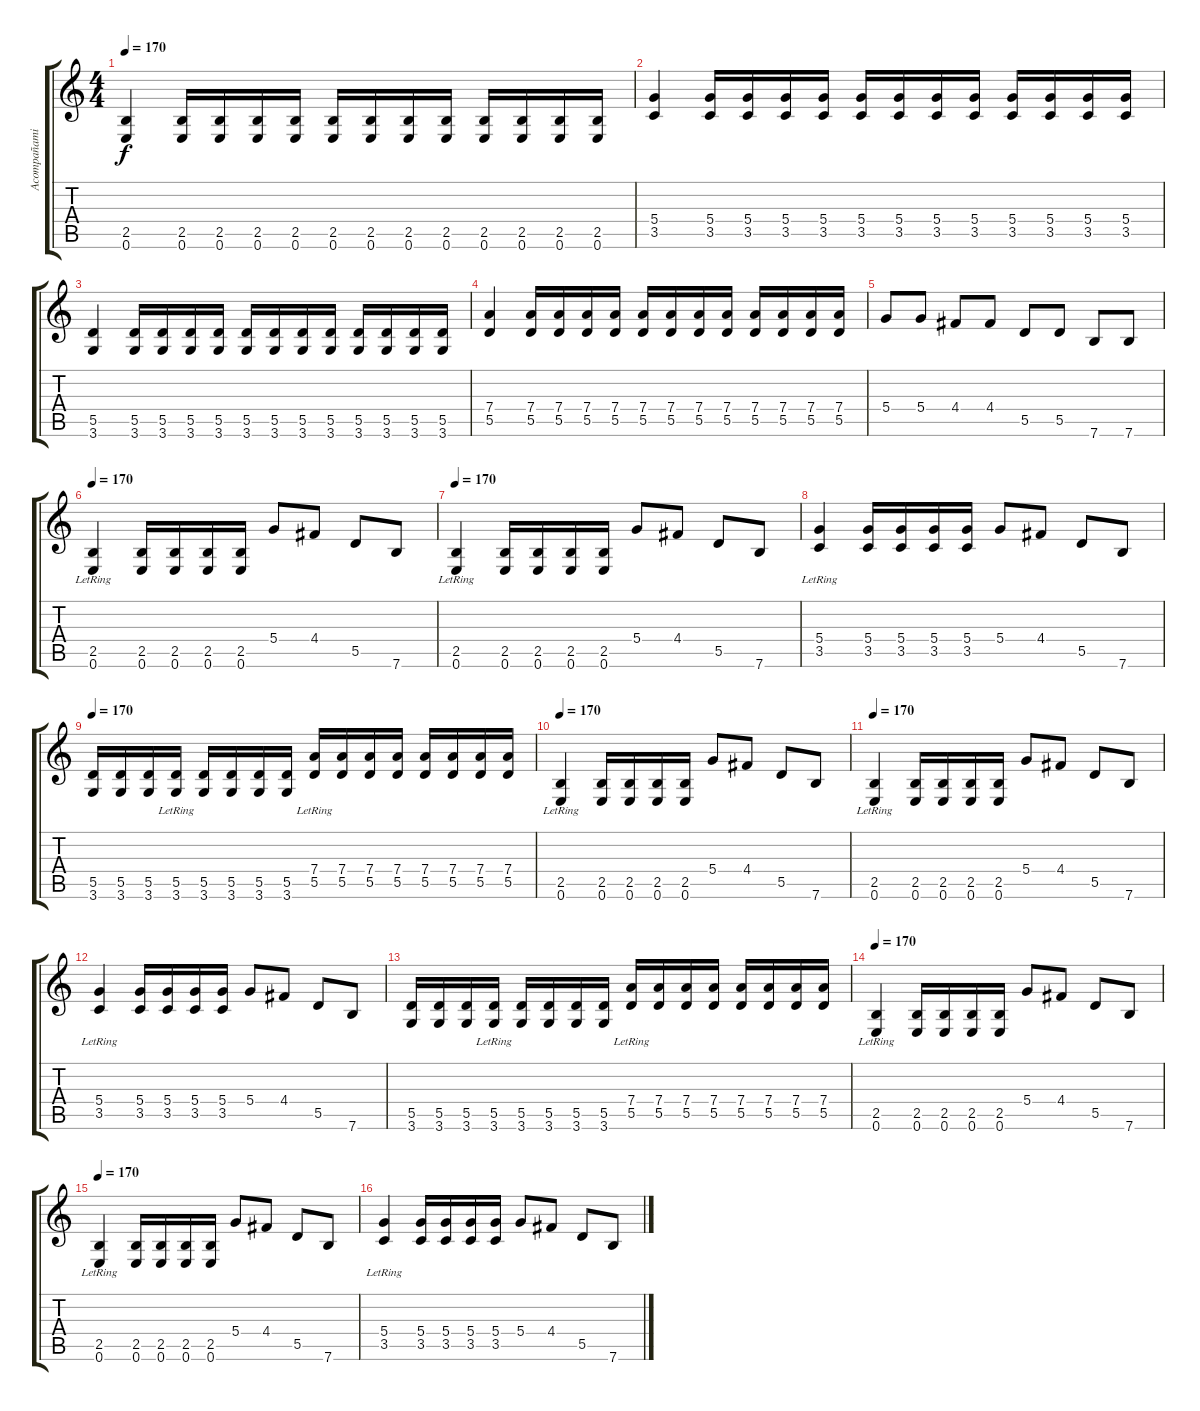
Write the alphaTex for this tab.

\track ("Acompañamiento" "Acompañami") {instrument acousticguitarnylon}
\staff {score tabs}
\tuning (E4 B3 G3 D3 A2 E2) {hide}
\ts (4 4)
\tempo 170
\clef g2
\ks c
(2.5 0.6).4{dy f} (2.5 0.6).16 (2.5 0.6).16 (2.5 0.6).16 (2.5 0.6).16 (2.5 0.6).16 (2.5 0.6).16 (2.5 0.6).16 (2.5 0.6).16 (2.5 0.6).16 (2.5 0.6).16 (2.5 0.6).16 (2.5 0.6).16 |
(5.4 3.5).4 (5.4 3.5).16 (5.4 3.5).16 (5.4 3.5).16 (5.4 3.5).16 (5.4 3.5).16 (5.4 3.5).16 (5.4 3.5).16 (5.4 3.5).16 (5.4 3.5).16 (5.4 3.5).16 (5.4 3.5).16 (5.4 3.5).16 |
(5.5 3.6).4 (5.5 3.6).16 (5.5 3.6).16 (5.5 3.6).16 (5.5 3.6).16 (5.5 3.6).16 (5.5 3.6).16 (5.5 3.6).16 (5.5 3.6).16 (5.5 3.6).16 (5.5 3.6).16 (5.5 3.6).16 (5.5 3.6).16 |
(7.4 5.5).4 (7.4 5.5).16 (7.4 5.5).16 (7.4 5.5).16 (7.4 5.5).16 (7.4 5.5).16 (7.4 5.5).16 (7.4 5.5).16 (7.4 5.5).16 (7.4 5.5).16 (7.4 5.5).16 (7.4 5.5).16 (7.4 5.5).16 |
5.4.8 5.4.8 4.4.8 4.4.8 5.5.8 5.5.8 7.6.8 7.6.8 |
\tempo 170
(2.5{lr} 0.6{lr}).4{instrument overdrivenguitar} (2.5 0.6).16 (2.5 0.6).16 (2.5 0.6).16 (2.5 0.6).16 5.4.8 4.4.8 5.5.8 7.6.8 |
\tempo 170
(2.5{lr} 0.6).4{instrument overdrivenguitar} (2.5 0.6).16 (2.5 0.6).16 (2.5 0.6).16 (2.5 0.6).16 5.4.8 4.4.8 5.5.8 7.6.8 |
(5.4{lr} 3.5{lr}).4 (5.4 3.5).16 (5.4 3.5).16 (5.4 3.5).16 (5.4 3.5).16 5.4.8 4.4.8 5.5.8 7.6.8 |
\tempo 170
(5.5 3.6).16{instrument overdrivenguitar} (5.5 3.6).16 (5.5 3.6).16 (5.5{lr} 3.6{lr}).16 (5.5 3.6).16 (5.5 3.6).16 (5.5 3.6).16 (5.5 3.6).16 (7.4{lr} 5.5{lr}).16 (7.4 5.5).16 (7.4 5.5).16 (7.4 5.5).16 (7.4 5.5).16 (7.4 5.5).16 (7.4 5.5).16 (7.4 5.5).16 |
\tempo 170
(2.5{lr} 0.6{lr}).4{instrument overdrivenguitar} (2.5 0.6).16 (2.5 0.6).16 (2.5 0.6).16 (2.5 0.6).16 5.4.8 4.4.8 5.5.8 7.6.8 |
\tempo 170
(2.5{lr} 0.6).4{instrument overdrivenguitar} (2.5 0.6).16 (2.5 0.6).16 (2.5 0.6).16 (2.5 0.6).16 5.4.8 4.4.8 5.5.8 7.6.8 |
(5.4{lr} 3.5{lr}).4 (5.4 3.5).16 (5.4 3.5).16 (5.4 3.5).16 (5.4 3.5).16 5.4.8 4.4.8 5.5.8 7.6.8 |
(5.5 3.6).16 (5.5 3.6).16 (5.5 3.6).16 (5.5{lr} 3.6{lr}).16 (5.5 3.6).16 (5.5 3.6).16 (5.5 3.6).16 (5.5 3.6).16 (7.4{lr} 5.5{lr}).16 (7.4 5.5).16 (7.4 5.5).16 (7.4 5.5).16 (7.4 5.5).16 (7.4 5.5).16 (7.4 5.5).16 (7.4 5.5).16 |
\tempo 170
(2.5{lr} 0.6{lr}).4{instrument overdrivenguitar} (2.5 0.6).16 (2.5 0.6).16 (2.5 0.6).16 (2.5 0.6).16 5.4.8 4.4.8 5.5.8 7.6.8 |
\tempo 170
(2.5{lr} 0.6).4{instrument overdrivenguitar} (2.5 0.6).16 (2.5 0.6).16 (2.5 0.6).16 (2.5 0.6).16 5.4.8 4.4.8 5.5.8 7.6.8 |
(5.4{lr} 3.5{lr}).4 (5.4 3.5).16 (5.4 3.5).16 (5.4 3.5).16 (5.4 3.5).16 5.4.8 4.4.8 5.5.8 7.6.8
